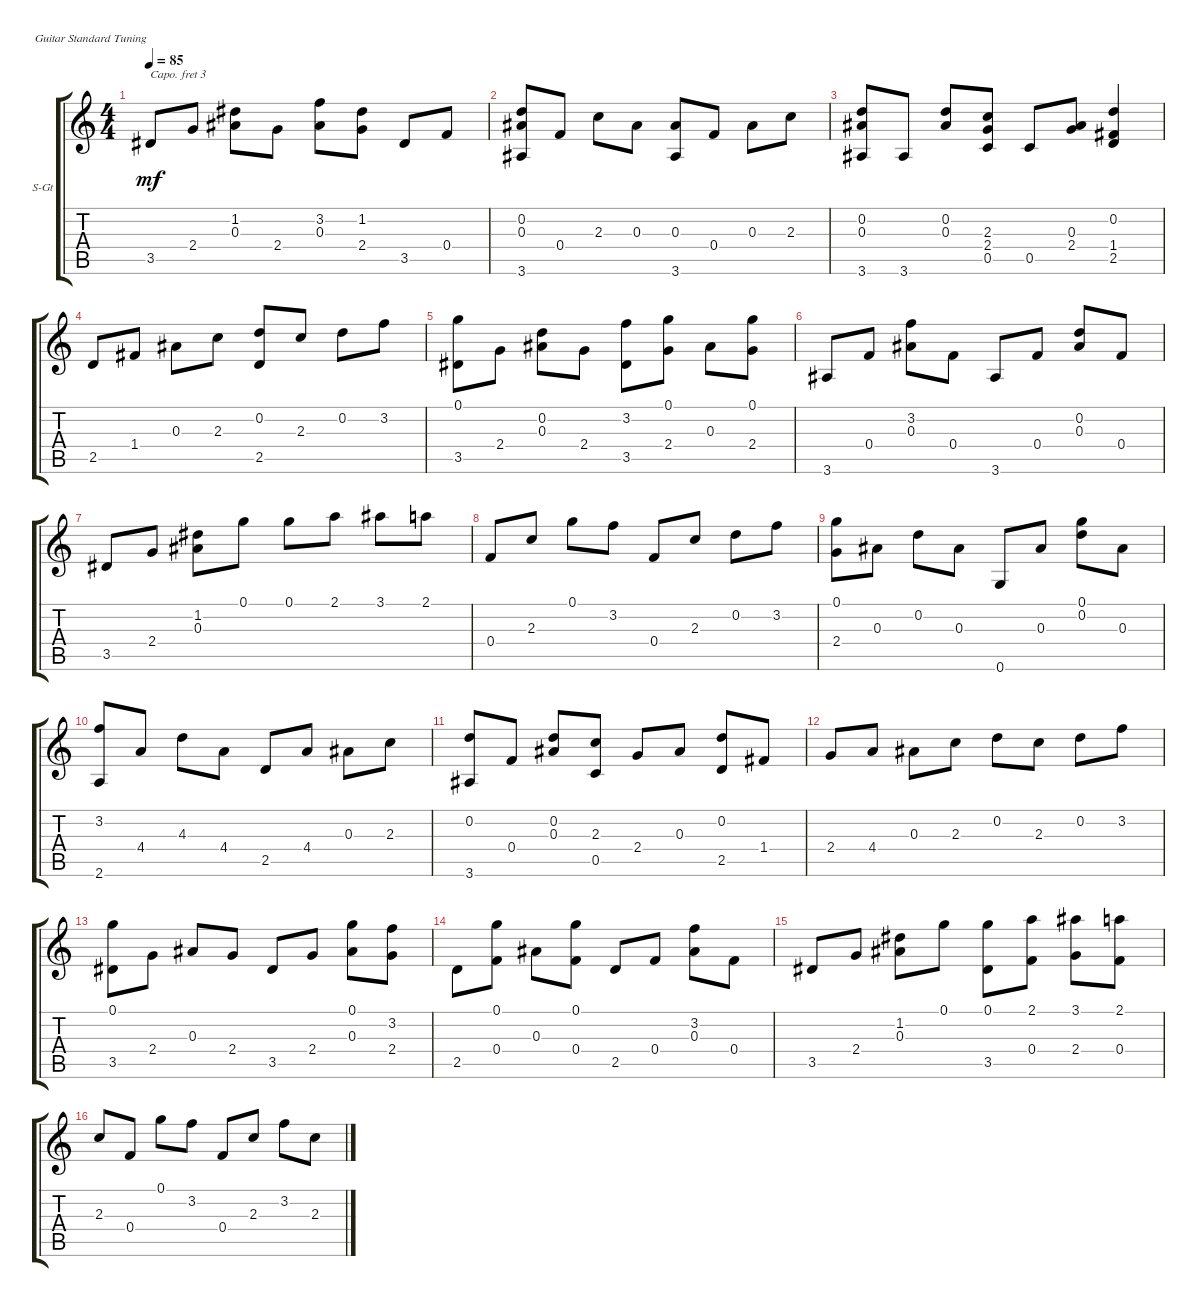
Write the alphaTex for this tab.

\defaultSystemsLayout 4
\bracketExtendMode groupsimilarinstruments
\firstSystemTrackNameOrientation horizontal
\otherSystemsTrackNameOrientation horizontal
\track ("Steel Guitar" "S-Gt") {instrument acousticguitarsteel}
\staff {score tabs}
\capo 3
\tuning (E4 B3 G3 D3 A2 E2)
\ts (4 4)
\tempo 85
\clef g2
\ks c
3.5.8{dy mf} 2.4.8 (0.3 1.2).8 2.4.8 (0.3 3.2).8 (2.4 1.2).8 3.5.8 0.4.8 |
(3.6 0.3 0.2).8 0.4.8 2.3.8 0.3.8 (0.3 3.6).8 0.4.8 0.3.8 2.3.8 |
(3.6 0.3 0.2).8 3.6.8 (0.3 0.2).8 (2.4 2.3 0.5).8 0.5.8 (2.4 0.3).8 (2.5 1.4 0.2).4 |
2.5.8 1.4.8 0.3.8 2.3.8 (2.5 0.2).8 2.3.8 0.2.8 3.2.8 |
(3.5 0.1).8 2.4.8 (0.3 0.2).8 2.4.8 (3.5 3.2).8 (2.4 0.1).8 0.3.8 (2.4 0.1).8 |
3.6.8 0.4.8 (0.3 3.2).8 0.4.8 3.6.8 0.4.8 (0.3 0.2).8 0.4.8 |
3.5.8 2.4.8 (0.3 1.2).8 0.1.8 0.1.8 2.1.8 3.1.8 2.1.8 |
0.4.8 2.3.8 0.1.8 3.2.8 0.4.8 2.3.8 0.2.8 3.2.8 |
(2.4 0.1).8 0.3.8 0.2.8 0.3.8 0.6.8 0.3.8 (0.1 0.2).8 0.3.8 |
(2.6 3.2).8 4.4.8 4.3.8 4.4.8 2.5.8 4.4.8 0.3.8 2.3.8 |
(3.6 0.2).8 0.4.8 (0.3 0.2).8 (2.3 0.5).8 2.4.8 0.3.8 (0.2 2.5).8 1.4.8 |
2.4.8 4.4.8 0.3.8 2.3.8 0.2.8 2.3.8 0.2.8 3.2.8 |
(3.5 0.1).8 2.4.8 0.3.8 2.4.8 3.5.8 2.4.8 (0.3 0.1).8 (3.2 2.4).8 |
2.5.8 (0.4 0.1).8 0.3.8 (0.4 0.1).8 2.5.8 0.4.8 (0.3 3.2).8 0.4.8 |
3.5.8 2.4.8 (0.3 1.2).8 0.1.8 (0.1 3.5).8 (0.4 2.1).8 (3.1 2.4).8 (0.4 2.1).8 |
2.3.8 0.4.8 0.1.8 3.2.8 0.4.8 2.3.8 3.2.8 2.3.8
